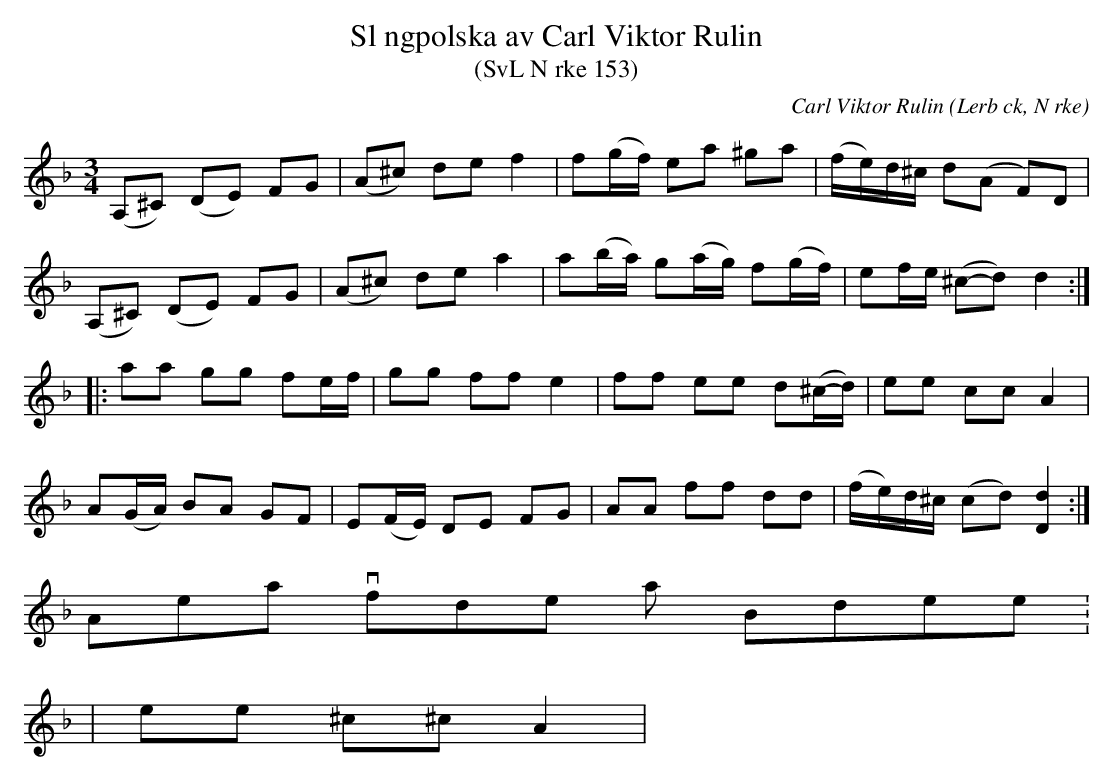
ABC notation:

X:1
T:Sl ngpolska av Carl Viktor Rulin
T:(SvL N rke 153)
L:1/8
M:3/4
O: Lerb ck, N rke
C: Carl Viktor Rulin
K:Dm
(A,-^C) (D-E) FG | (A-^c) de f2 | f(g/-f/) ea ^ga | (f/-e/)d/^c/ d(A- F)D |
(A,-^C) (D-E) FG | (A-^c) de a2 | a(b/-a/) g(a/-g/) f(g/-f/) | ef/e/ (^c-d) d2 ::
aa gg fe/f/ | gg ff e2 | ff ee d(^c/-d/) | ee cc A2 |
A(G/-A/) BA GF | E(F/-E/) DE FG | AA ff dd | (f/-e/)d/^c/ (c-d) [Dd]2 :|
Alternativ fj rde takt i B-delen:
| ee ^c^c A2 |
